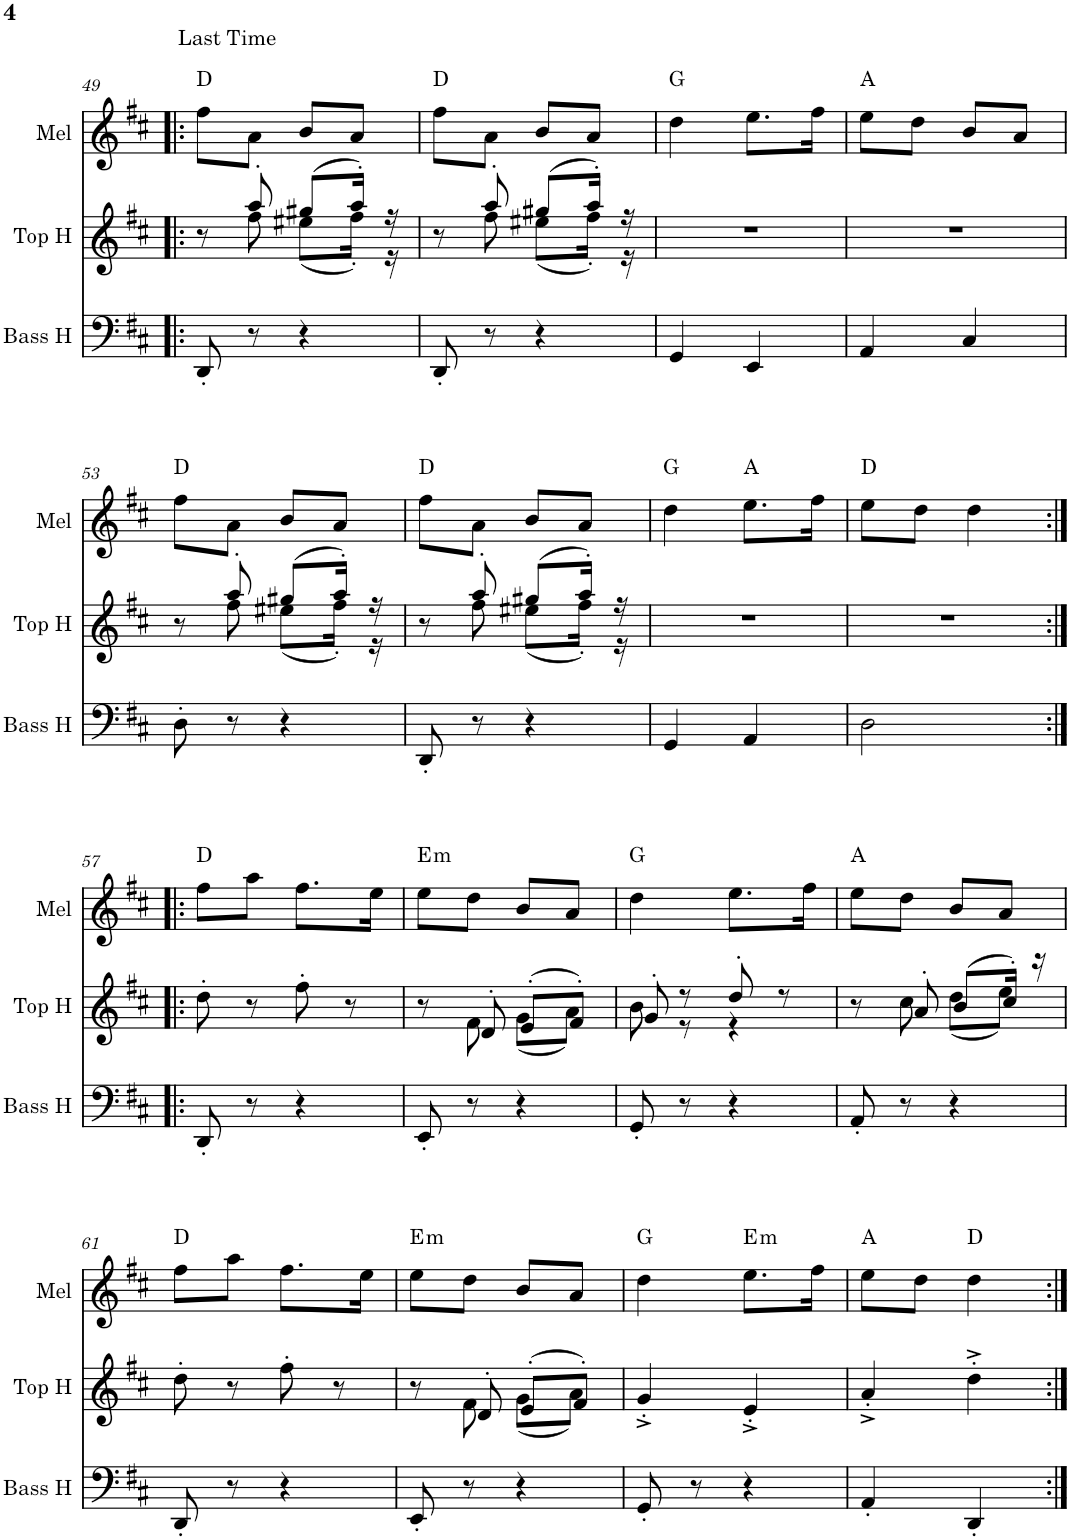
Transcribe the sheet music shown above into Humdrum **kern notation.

**kern	**kern	**kern	**harte
*part3	*part2	*part1	*part1
*staff3	*staff2	*staff1	*
*I"Bass Horns	*I"Top Horns	*I"Melody	*
*I'Bass H	*I'Top H	*I'Mel	*
!!LO:PB:g=z
*clefF4	*clefG2	*clefG2	*
*	*Trd7c12	*	*
*k[f#c#]	*k[f#c#]	*k[f#c#]	*
*M2/4	*M2/4	*M2/4	*
=49!|:	=49!|:	=49!|:	=49!|:
*	*^	*	*
!	!	!	!LO:TX:a:t=Last Time	!
8DD'/	8r	8ryy	8ff#\L	D:maj
8r	8aa'/	8ff#\	8a\J	.
4r	(8gg#X/L	(8ee#X\L	8b/L	.
.	16aa'/Jk)	16ff#'\Jk)	8a/J	.
.	16r	16r	.	.
=50	=50	=50	=50	=50
8DD'/	8r	8ryy	8ff#\L	D:maj
8r	8aa'/	8ff#\	8a\J	.
4r	(8gg#X/L	(8ee#X\L	8b/L	.
.	16aa'/Jk)	16ff#'\Jk)	8a/J	.
.	16r	16r	.	.
*	*v	*v	*	*
=51	=51	=51	=51
4GG/	2r	4dd\	G:maj
4EE/	.	8.ee\L	.
.	.	16ff#\Jk	.
=52	=52	=52	=52
4AA/	2r	8ee\L	A:maj
.	.	8dd\J	.
4C#/	.	8b/L	.
.	.	8a/J	.
!!LO:LB:g=z
=53	=53	=53	=53
*	*^	*	*
8D'\	8r	8ryy	8ff#\L	D:maj
8r	8aa'/	8ff#\	8a\J	.
4r	(8gg#X/L	(8ee#X\L	8b/L	.
.	16aa'/Jk)	16ff#'\Jk)	8a/J	.
.	16r	16r	.	.
=54	=54	=54	=54	=54
8DD'/	8r	8ryy	8ff#\L	D:maj
8r	8aa'/	8ff#\	8a\J	.
4r	(8gg#X/L	(8ee#X\L	8b/L	.
.	16aa'/Jk)	16ff#'\Jk)	8a/J	.
.	16r	16r	.	.
*	*v	*v	*	*
=55	=55	=55	=55
4GG/	2r	4dd\	G:maj
4AA/	.	8.ee\L	A:maj
.	.	16ff#\Jk	.
=56	=56	=56	=56
2D\	2r	8ee\L	D:maj
.	.	8dd\J	.
.	.	4dd\	.
!!LO:LB:g=z
=57:|!|:	=57:|!|:	=57:|!|:	=57:|!|:
8DD'/	8dd'\	8ff#\L	D:maj
8r	8r	8aa\J	.
4r	8ff#'\	8.ff#\L	.
.	8r	.	.
.	.	16ee\Jk	.
=58	=58	=58	=58
*	*^	*	*
!	!	!	!	!LO:H:kt=m
8EE'/	8r	8ryy	8ee\L	E:min
8r	8d'/	8f#\	8dd\J	.
4r	(8e'/L	(8g\L	8b/L	.
.	8f#'/J)	8a\J)	8a/J	.
=59	=59	=59	=59	=59
8GG'/	8g'/	8b\	4dd\	G:maj
8r	8r	8r	.	.
4r	8dd'/	4r	8.ee\L	.
.	8r	.	.	.
.	.	.	16ff#\Jk	.
=60	=60	=60	=60	=60
8AA'/	8r	8ryy	8ee\L	A:maj
8r	8a'/	8cc#\	8dd\J	.
4r	(8b/L	(8dd\L	8b/L	.
.	16cc#'/Jk)	8ee\J)	8a/J	.
.	16r	.	.	.
*	*v	*v	*	*
!!LO:LB:g=z
=61	=61	=61	=61
8DD'/	8dd'\	8ff#\L	D:maj
8r	8r	8aa\J	.
4r	8ff#'\	8.ff#\L	.
.	8r	.	.
.	.	16ee\Jk	.
=62	=62	=62	=62
*	*^	*	*
!	!	!	!	!LO:H:kt=m
8EE'/	8r	8ryy	8ee\L	E:min
8r	8d'/	8f#\	8dd\J	.
4r	(8e'/L	(8g\L	8b/L	.
.	8f#'/J)	8a\J)	8a/J	.
*	*v	*v	*	*
=63	=63	=63	=63
8GG'/	4g^'/	4dd\	G:maj
8r	.	.	.
!	!	!	!LO:H:kt=m
4r	4e^'/	8.ee\L	E:min
.	.	16ff#\Jk	.
=64	=64	=64	=64
4AA'/	4a'^/	8ee\L	A:maj
.	.	8dd\J	.
4DD'/	4dd'^\	4dd\	D:maj
=:|!	=:|!	=:|!	=:|!
*-	*-	*-	*-
